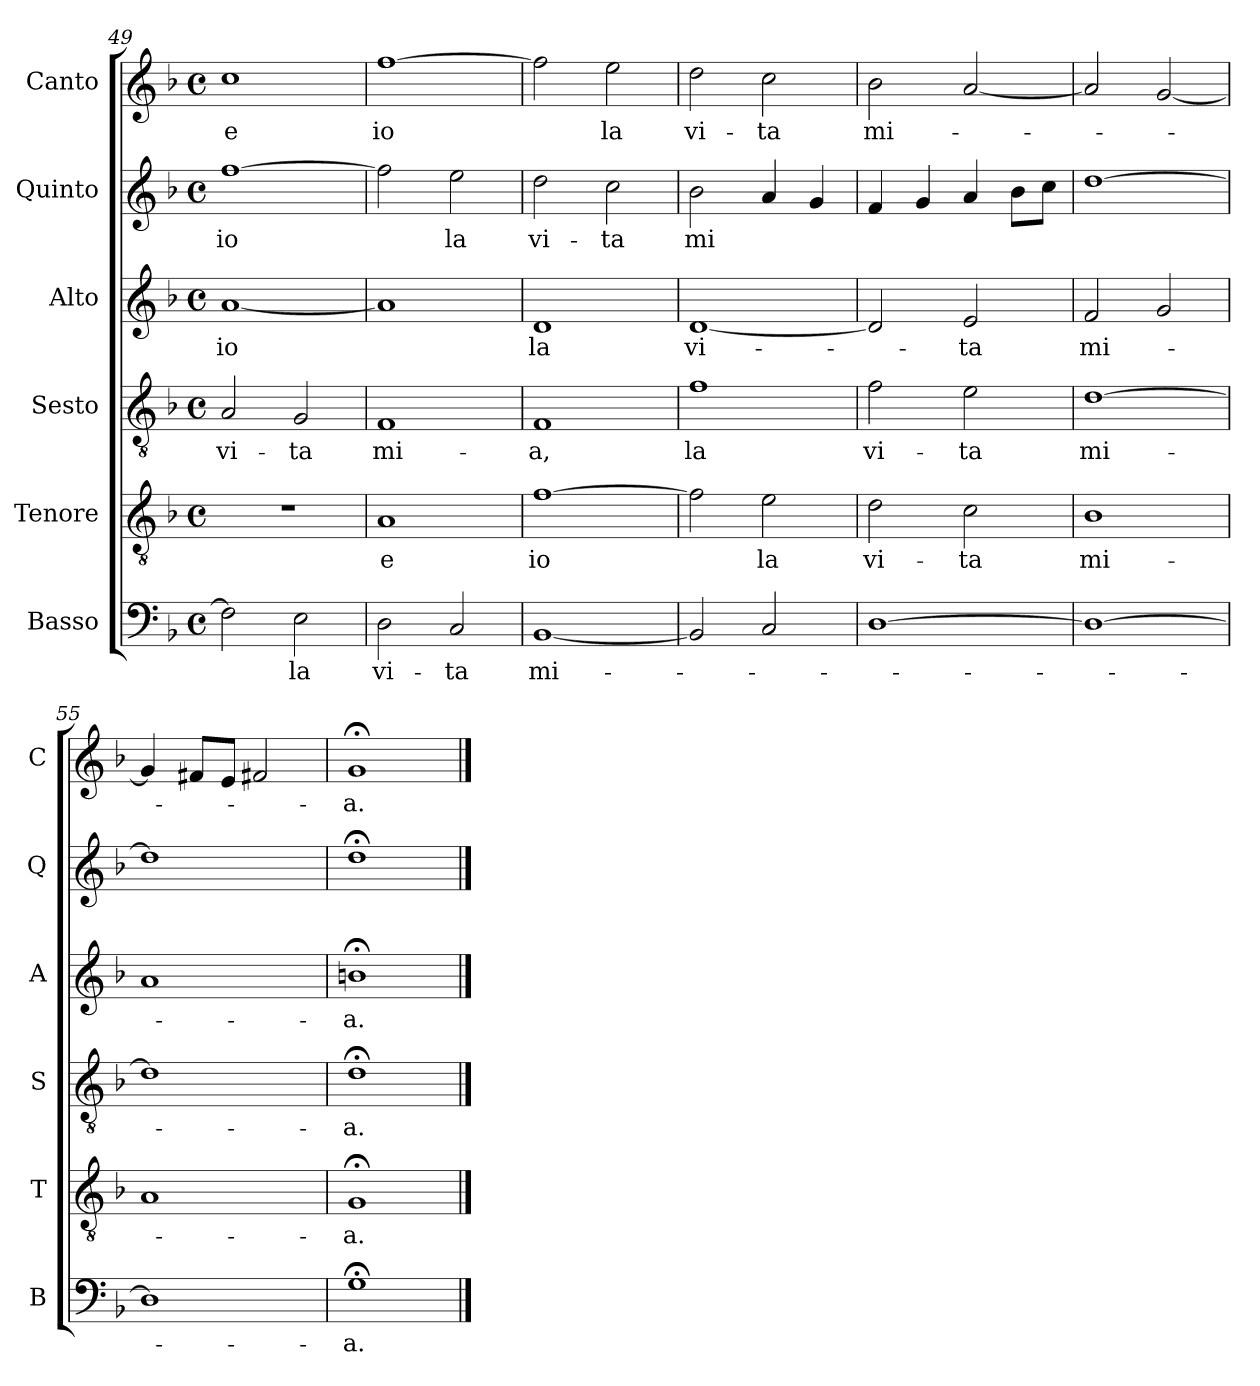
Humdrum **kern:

**kern	**text	**kern	**text	**kern	**text	**kern	**text	**kern	**text	**kern	**text
*part6	*part6	*part5	*part5	*part4	*part4	*part3	*part3	*part2	*part2	*part1	*part1
*staff6	*staff6	*staff5	*staff5	*staff4	*staff4	*staff3	*staff3	*staff2	*staff2	*staff1	*staff1
*I"Basso	*	*I"Tenore	*	*I"Sesto	*	*I"Alto	*	*I"Quinto	*	*I"Canto	*
*I'B	*	*I'T	*	*I'S	*	*I'A	*	*I'Q	*	*I'C	*
*clefF4	*	*clefGv2	*	*clefGv2	*	*clefG2	*	*clefG2	*	*clefG2	*
*k[b-]	*	*k[b-]	*	*k[b-]	*	*k[b-]	*	*k[b-]	*	*k[b-]	*
*F:	*	*F:	*	*F:	*	*F:	*	*F:	*	*F:	*
*M4/4	*	*M4/4	*	*M4/4	*	*M4/4	*	*M4/4	*	*M4/4	*
*met(c)	*	*met(c)	*	*met(c)	*	*met(c)	*	*met(c)	*	*met(c)	*
=49	=49	=49	=49	=49	=49	=49	=49	=49	=49	=49	=49
2F]	.	1r	.	2A	vi-	[1a	-io	[1ff	-io	1cc	-e
2E	-la	.	.	2G	-ta	.	.	.	.	.	.
=50	=50	=50	=50	=50	=50	=50	=50	=50	=50	=50	=50
2D	vi-	1A	-e	1F	mi-	1a]	-	2ff]	.	[1ff	-io
2C	-ta	.	.	.	.	.	.	2ee	-la	.	.
=51	=51	=51	=51	=51	=51	=51	=51	=51	=51	=51	=51
[1BB-	mi-	[1f	-io	1F	-a,	1d	-la	2dd	vi-	2ff]	.
.	.	.	.	.	.	.	.	2cc	-ta	2ee	-la
=52	=52	=52	=52	=52	=52	=52	=52	=52	=52	=52	=52
2BB-]	.	2f]	.	1f	-la	[1d	vi-	2b-	mi-	2dd	vi-
2C	.	2e	-la	.	.	.	.	4a	.	2cc	-ta
.	.	.	.	.	.	.	.	4g	.	.	.
=53	=53	=53	=53	=53	=53	=53	=53	=53	=53	=53	=53
[1D	.	2d	vi-	2f	vi-	2d]	.	4f	.	2b-	mi-
.	.	.	.	.	.	.	.	4g	.	.	.
.	.	2c	-ta	2e	-ta	2e	-ta	4a	.	[2a	.
.	.	.	.	.	.	.	.	8b-L	.	.	.
.	.	.	.	.	.	.	.	8ccJ	.	.	.
=54	=54	=54	=54	=54	=54	=54	=54	=54	=54	=54	=54
1D_	.	1B-	mi-	[1d	mi-	2f	mi-	[1dd	.	2a]	.
.	.	.	.	.	.	2g	.	.	.	[2g	.
=55	=55	=55	=55	=55	=55	=55	=55	=55	=55	=55	=55
1D]	.	1A	.	1d]	.	1a	.	1dd]	.	4g]	.
.	.	.	.	.	.	.	.	.	.	8f#XL	.
.	.	.	.	.	.	.	.	.	.	8eJ	.
.	.	.	.	.	.	.	.	.	.	2f#X	.
=56	=56	=56	=56	=56	=56	=56	=56	=56	=56	=56	=56
1G;<	-a.	1G;<	-a.	1d;<	-a.	1bn;<	-a.	1dd;<	-	1g;<	-a.
==	==	==	==	==	==	==	==	==	==	==	==
*-	*-	*-	*-	*-	*-	*-	*-	*-	*-	*-	*-
